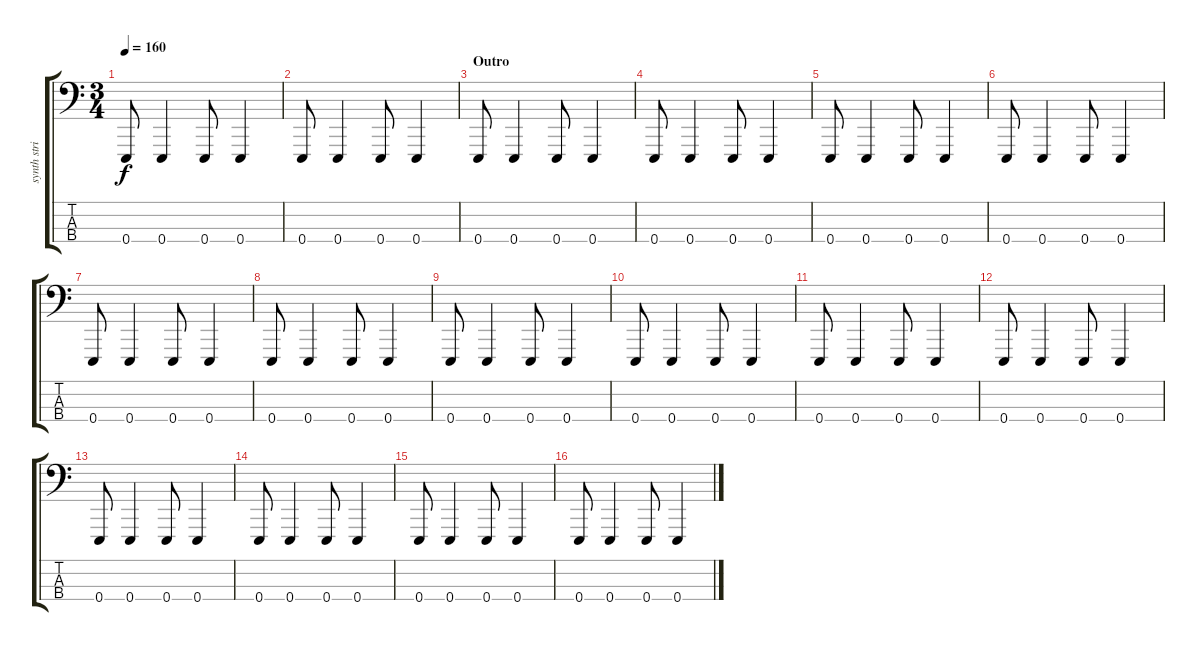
\track ("synth string" "synth stri") {instrument synthstrings1}
\staff {score tabs}
\tuning (G2 D2 A1 E1) {hide}
\ts (3 4)
\tempo 160
\clef f4
\ks c
0.4.8{dy f} 0.4.4 0.4.8 0.4.4 |
0.4.8 0.4.4 0.4.8 0.4.4 |
\section ("" "Outro")
0.4.8 0.4.4 0.4.8 0.4.4 |
0.4.8 0.4.4 0.4.8 0.4.4 |
0.4.8 0.4.4 0.4.8 0.4.4 |
0.4.8 0.4.4 0.4.8 0.4.4 |
0.4.8 0.4.4 0.4.8 0.4.4 |
0.4.8 0.4.4 0.4.8 0.4.4 |
0.4.8 0.4.4 0.4.8 0.4.4 |
0.4.8 0.4.4 0.4.8 0.4.4 |
0.4.8 0.4.4 0.4.8 0.4.4 |
0.4.8 0.4.4 0.4.8 0.4.4 |
0.4.8 0.4.4 0.4.8 0.4.4 |
0.4.8 0.4.4 0.4.8 0.4.4 |
0.4.8 0.4.4 0.4.8 0.4.4 |
0.4.8 0.4.4 0.4.8 0.4.4
